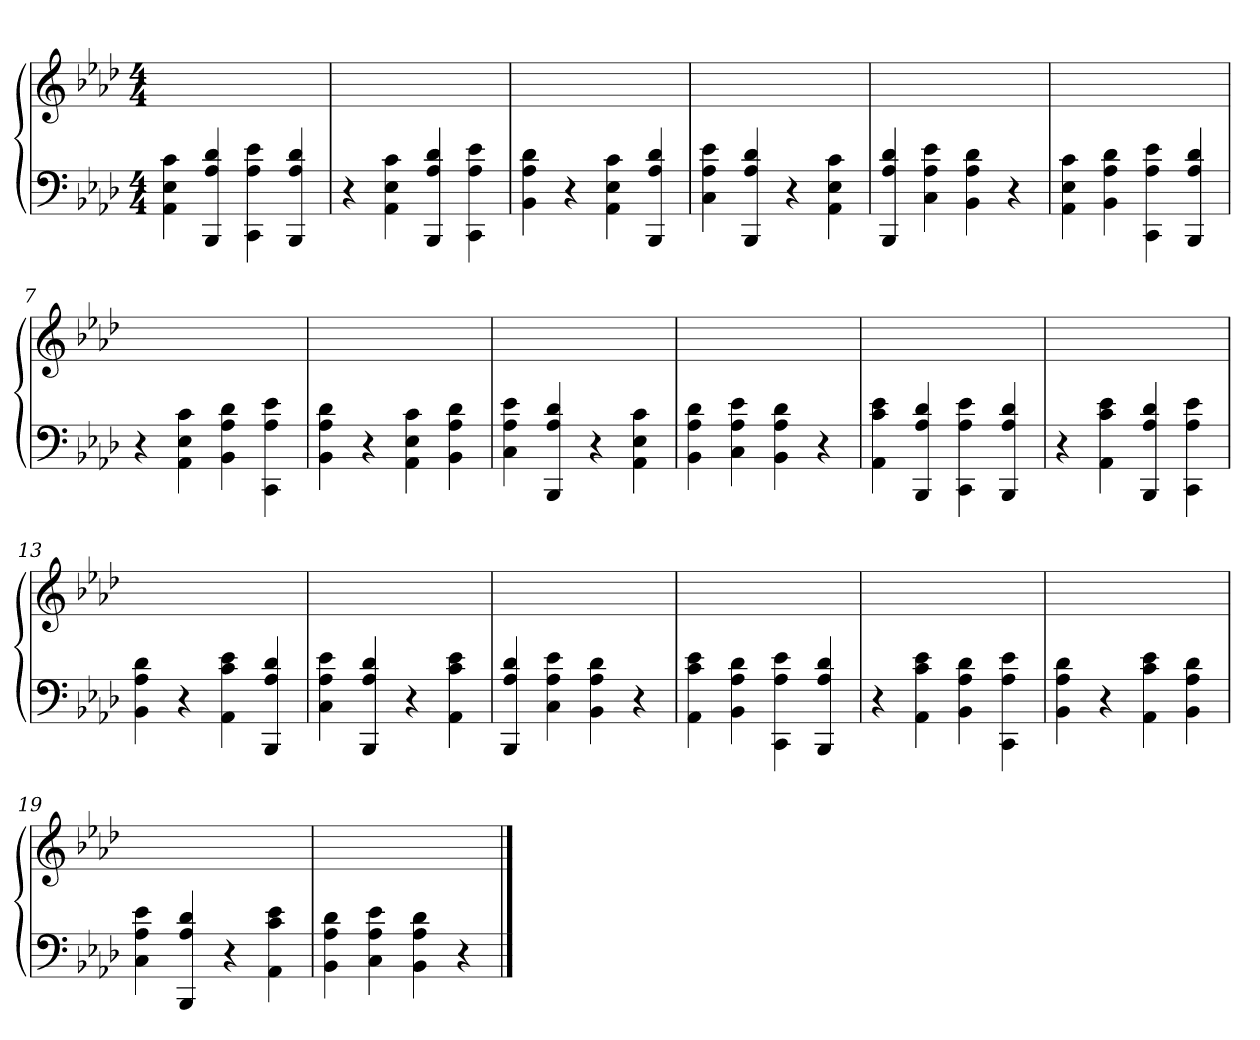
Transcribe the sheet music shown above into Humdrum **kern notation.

**kern	**kern
*part2	*part1
*staff2	*staff1
*clefF4	*clefG2
*k[b-e-a-d-]	*k[b-e-a-d-]
*A-:	*A-:
*M4/4	*M4/4
*MM60	*MM60
=1	=1
4AA- 4E- 4c	1ryy
4BBB- 4A- 4d-	.
4CC 4A- 4e-	.
4BBB- 4A- 4d-	.
=2	=2
4r	1ryy
4AA- 4E- 4c	.
4BBB- 4A- 4d-	.
4CC 4A- 4e-	.
=3	=3
4BB- 4A- 4d-	1ryy
4r	.
4AA- 4E- 4c	.
4BBB- 4A- 4d-	.
=4	=4
4C 4A- 4e-	1ryy
4BBB- 4A- 4d-	.
4r	.
4AA- 4E- 4c	.
=5	=5
4BBB- 4A- 4d-	1ryy
4C 4A- 4e-	.
4BB- 4A- 4d-	.
4r	.
=6	=6
4AA- 4E- 4c	1ryy
4BB- 4A- 4d-	.
4CC 4A- 4e-	.
4BBB- 4A- 4d-	.
=7	=7
4r	1ryy
4AA- 4E- 4c	.
4BB- 4A- 4d-	.
4CC 4A- 4e-	.
=8	=8
4BB- 4A- 4d-	1ryy
4r	.
4AA- 4E- 4c	.
4BB- 4A- 4d-	.
=9	=9
4C 4A- 4e-	1ryy
4BBB- 4A- 4d-	.
4r	.
4AA- 4E- 4c	.
=10	=10
4BB- 4A- 4d-	1ryy
4C 4A- 4e-	.
4BB- 4A- 4d-	.
4r	.
=11	=11
4AA- 4c 4e-	1ryy
4BBB- 4A- 4d-	.
4CC 4A- 4e-	.
4BBB- 4A- 4d-	.
=12	=12
4r	1ryy
4AA- 4c 4e-	.
4BBB- 4A- 4d-	.
4CC 4A- 4e-	.
=13	=13
4BB- 4A- 4d-	1ryy
4r	.
4AA- 4c 4e-	.
4BBB- 4A- 4d-	.
=14	=14
4C 4A- 4e-	1ryy
4BBB- 4A- 4d-	.
4r	.
4AA- 4c 4e-	.
=15	=15
4BBB- 4A- 4d-	1ryy
4C 4A- 4e-	.
4BB- 4A- 4d-	.
4r	.
=16	=16
4AA- 4c 4e-	1ryy
4BB- 4A- 4d-	.
4CC 4A- 4e-	.
4BBB- 4A- 4d-	.
=17	=17
4r	1ryy
4AA- 4c 4e-	.
4BB- 4A- 4d-	.
4CC 4A- 4e-	.
=18	=18
4BB- 4A- 4d-	1ryy
4r	.
4AA- 4c 4e-	.
4BB- 4A- 4d-	.
=19	=19
4C 4A- 4e-	1ryy
4BBB- 4A- 4d-	.
4r	.
4AA- 4c 4e-	.
=20	=20
4BB- 4A- 4d-	1ryy
4C 4A- 4e-	.
4BB- 4A- 4d-	.
4r	.
==	==
*-	*-
